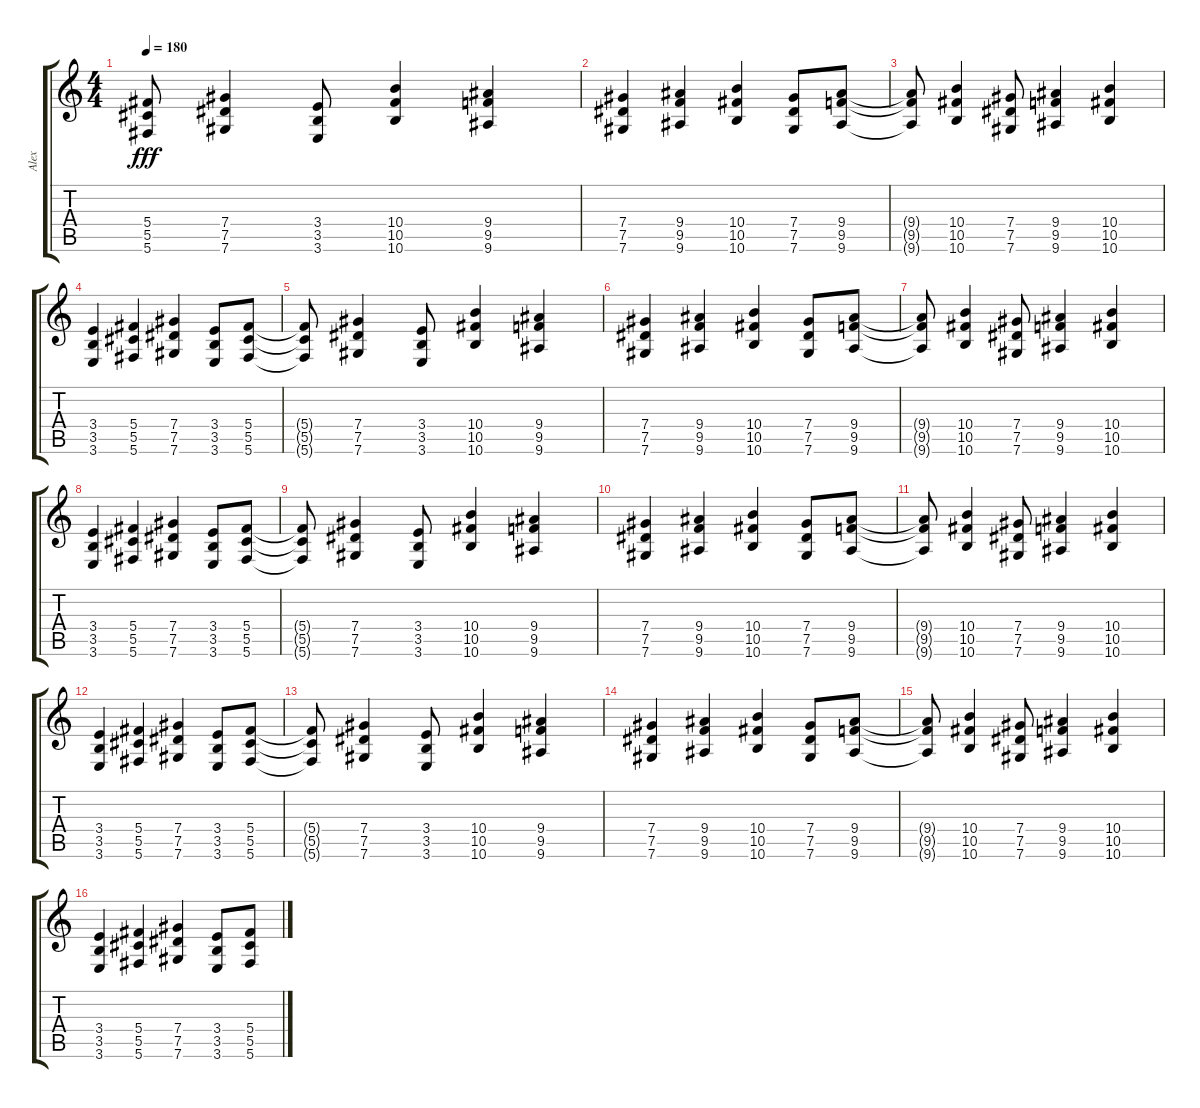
\track ("Alex" "Alex") {instrument distortionguitar}
\staff {score tabs}
\tuning (Eb4 Bb3 Gb3 Db3 Ab2 Db2) {hide}
\ts (4 4)
\tempo 180
\clef g2
\ks c
(5.4{t} 5.5{t} 5.6{t}).8{dy fff} (7.4 7.5 7.6).4 (3.4 3.5 3.6).8 (10.4 10.5 10.6).4 (9.4 9.5 9.6).4 |
(7.4 7.5 7.6).4 (9.4 9.5 9.6).4 (10.4 10.5 10.6).4 (7.4 7.5 7.6).8 (9.4 9.5 9.6).8 |
(9.4{t} 9.5{t} 9.6{t}).8 (10.4 10.5 10.6).4 (7.4 7.5 7.6).8 (9.4 9.5 9.6).4 (10.4 10.5 10.6).4 |
(3.4 3.5 3.6).4 (5.4 5.5 5.6).4 (7.4 7.5 7.6).4 (3.4 3.5 3.6).8 (5.4 5.5 5.6).8 |
(5.4{t} 5.5{t} 5.6{t}).8 (7.4 7.5 7.6).4 (3.4 3.5 3.6).8 (10.4 10.5 10.6).4 (9.4 9.5 9.6).4 |
(7.4 7.5 7.6).4 (9.4 9.5 9.6).4 (10.4 10.5 10.6).4 (7.4 7.5 7.6).8 (9.4 9.5 9.6).8 |
(9.4{t} 9.5{t} 9.6{t}).8 (10.4 10.5 10.6).4 (7.4 7.5 7.6).8 (9.4 9.5 9.6).4 (10.4 10.5 10.6).4 |
(3.4 3.5 3.6).4 (5.4 5.5 5.6).4 (7.4 7.5 7.6).4 (3.4 3.5 3.6).8 (5.4 5.5 5.6).8 |
(5.4{t} 5.5{t} 5.6{t}).8 (7.4 7.5 7.6).4 (3.4 3.5 3.6).8 (10.4 10.5 10.6).4 (9.4 9.5 9.6).4 |
(7.4 7.5 7.6).4 (9.4 9.5 9.6).4 (10.4 10.5 10.6).4 (7.4 7.5 7.6).8 (9.4 9.5 9.6).8 |
(9.4{t} 9.5{t} 9.6{t}).8 (10.4 10.5 10.6).4 (7.4 7.5 7.6).8 (9.4 9.5 9.6).4 (10.4 10.5 10.6).4 |
(3.4 3.5 3.6).4 (5.4 5.5 5.6).4 (7.4 7.5 7.6).4 (3.4 3.5 3.6).8 (5.4 5.5 5.6).8 |
(5.4{t} 5.5{t} 5.6{t}).8 (7.4 7.5 7.6).4 (3.4 3.5 3.6).8 (10.4 10.5 10.6).4 (9.4 9.5 9.6).4 |
(7.4 7.5 7.6).4 (9.4 9.5 9.6).4 (10.4 10.5 10.6).4 (7.4 7.5 7.6).8 (9.4 9.5 9.6).8 |
(9.4{t} 9.5{t} 9.6{t}).8 (10.4 10.5 10.6).4 (7.4 7.5 7.6).8 (9.4 9.5 9.6).4 (10.4 10.5 10.6).4 |
(3.4 3.5 3.6).4 (5.4 5.5 5.6).4 (7.4 7.5 7.6).4 (3.4 3.5 3.6).8 (5.4 5.5 5.6).8
